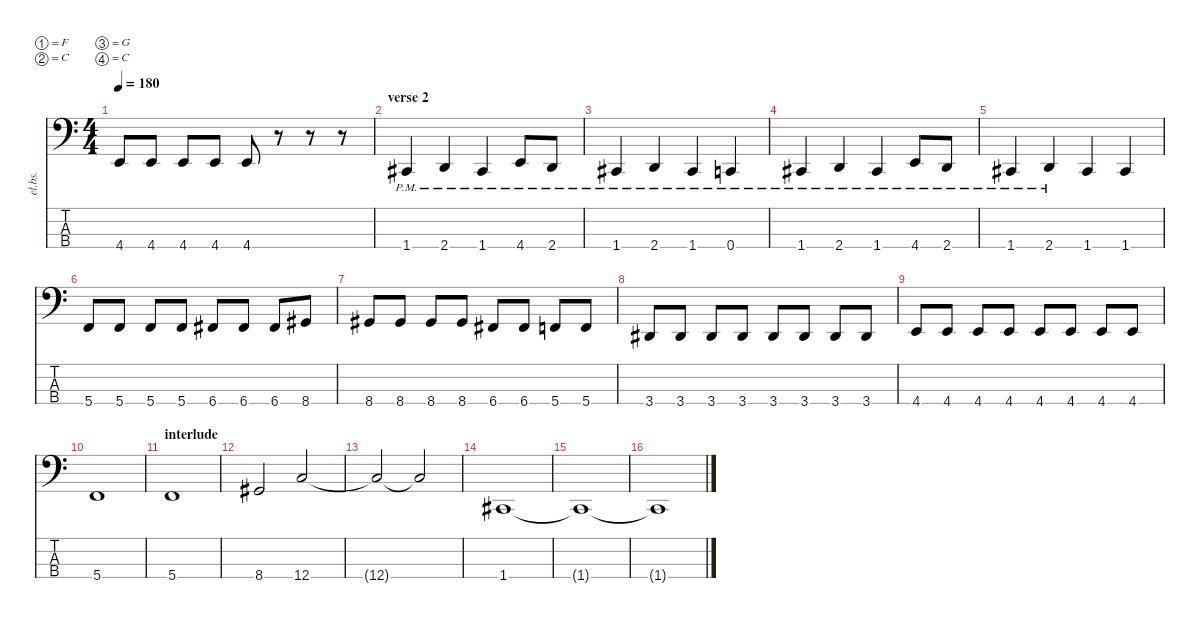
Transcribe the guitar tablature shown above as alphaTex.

\defaultSystemsLayout 4
\hideDynamics
\bracketExtendMode nobrackets
\otherSystemsTrackNameOrientation horizontal
\track ("Uku" "el.bs.") {instrument electricbassfinger}
\staff {score tabs}
\tuning (F2 C2 G1 C1)
\ts (4 4)
\tempo 180
\clef f4
\ks c
4.4.8{dy mf beam Up} 4.4.8{beam Up} 4.4.8{beam Up} 4.4.8{beam Up} 4.4.8{beam Up} r.8{beam Up} r.8{beam Up} r.8{beam Up} |
\section ("" "verse 2")
1.4{pm acc #}.4{beam Up} 2.4{pm}.4{beam Up} 1.4{pm acc #}.4{beam Up} 4.4{pm}.8{beam Up} 2.4{pm}.8{beam Up} |
1.4{pm acc #}.4{beam Up} 2.4{pm}.4{beam Up} 1.4{pm acc #}.4{beam Up} 0.4{pm}.4{beam Up} |
1.4{pm acc #}.4{beam Up} 2.4{pm}.4{beam Up} 1.4{pm acc #}.4{beam Up} 4.4{pm}.8{beam Up} 2.4{pm}.8{beam Up} |
1.4{pm acc #}.4{beam Up} 2.4{pm}.4{beam Up} 1.4{acc #}.4{beam Up} 1.4{acc #}.4{beam Up} |
5.4.8{beam Up} 5.4.8{beam Up} 5.4.8{beam Up} 5.4.8{beam Up} 6.4{acc #}.8{beam Up} 6.4{acc #}.8{beam Up} 6.4{acc #}.8{beam Up} 8.4{acc #}.8{beam Up} |
8.4{acc #}.8{beam Up} 8.4{acc #}.8{beam Up} 8.4{acc #}.8{beam Up} 8.4{acc #}.8{beam Up} 6.4{acc #}.8{beam Up} 6.4{acc #}.8{beam Up} 5.4.8{beam Up} 5.4.8{beam Up} |
3.4{acc #}.8{beam Up} 3.4{acc #}.8{beam Up} 3.4{acc #}.8{beam Up} 3.4{acc #}.8{beam Up} 3.4{acc #}.8{beam Up} 3.4{acc #}.8{beam Up} 3.4{acc #}.8{beam Up} 3.4{acc #}.8{beam Up} |
4.4.8{beam Up} 4.4.8{beam Up} 4.4.8{beam Up} 4.4.8{beam Up} 4.4.8{beam Up} 4.4.8{beam Up} 4.4.8{beam Up} 4.4.8{beam Up} |
5.4.1{beam Up} |
\section ("" "interlude")
5.4.1{beam Up} |
8.4{acc #}.2{beam Up} 12.4.2{beam Up} |
12.4{t}.2{beam Up} 12.4{t}.2{beam Up} |
1.4{acc #}.1{beam Up} |
1.4{t acc #}.1{beam Up} |
1.4{t acc #}.1{beam Up}
